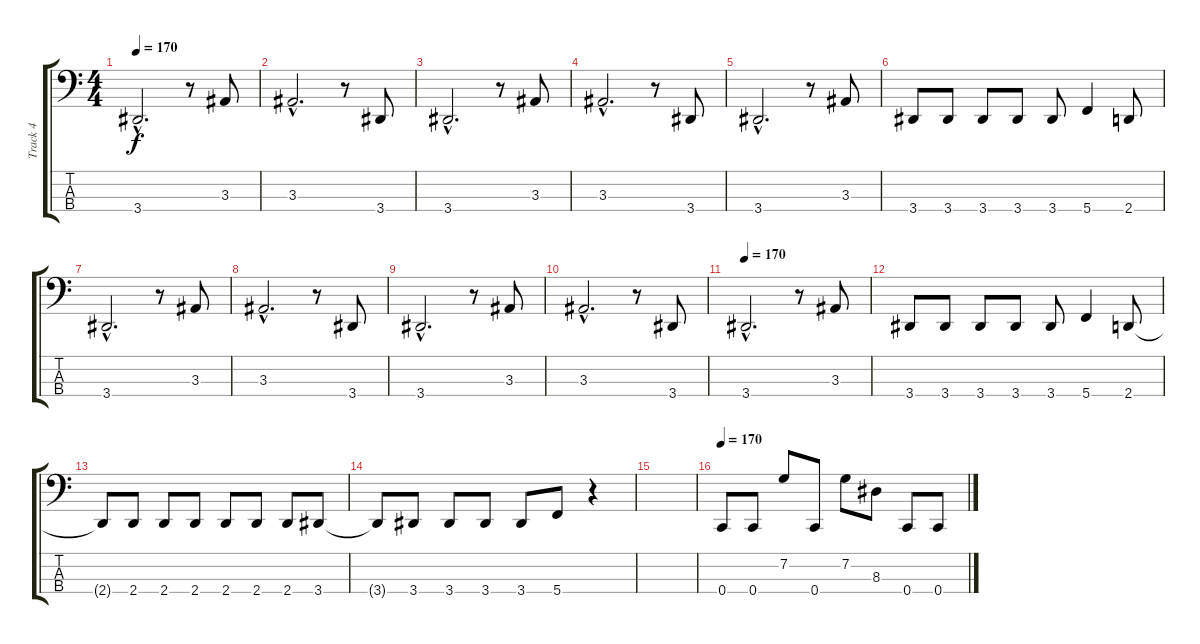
\track ("Track 4" "Track 4") {instrument electricbasspick}
\staff {score tabs}
\tuning (F2 C2 G1 C1) {hide}
\ts (4 4)
\tempo 170
\clef f4
\ks c
3.4{hac}.2{d dy f} r.8 3.3.8 |
3.3{hac}.2{d} r.8 3.4.8 |
3.4{hac}.2{d} r.8 3.3.8 |
3.3{hac}.2{d} r.8 3.4.8 |
3.4{hac}.2{d} r.8 3.3.8 |
3.4.8 3.4.8 3.4.8 3.4.8 3.4.8 5.4.4 2.4.8 |
3.4{hac}.2{d} r.8 3.3.8 |
3.3{hac}.2{d} r.8 3.4.8 |
3.4{hac}.2{d} r.8 3.3.8 |
3.3{hac}.2{d} r.8 3.4.8 |
\tempo 170
3.4{hac}.2{d} r.8 3.3.8 |
3.4.8 3.4.8 3.4.8 3.4.8 3.4.8 5.4.4 2.4.8 |
2.4{t}.8 2.4.8 2.4.8 2.4.8 2.4.8 2.4.8 2.4.8 3.4.8 |
3.4{t}.8 3.4.8 3.4.8 3.4.8 3.4.8 5.4.8 r.4 |
|
\tempo 170
0.4.8 0.4.8 7.2.8 0.4.8 7.2.8 8.3.8 0.4.8 0.4.8
